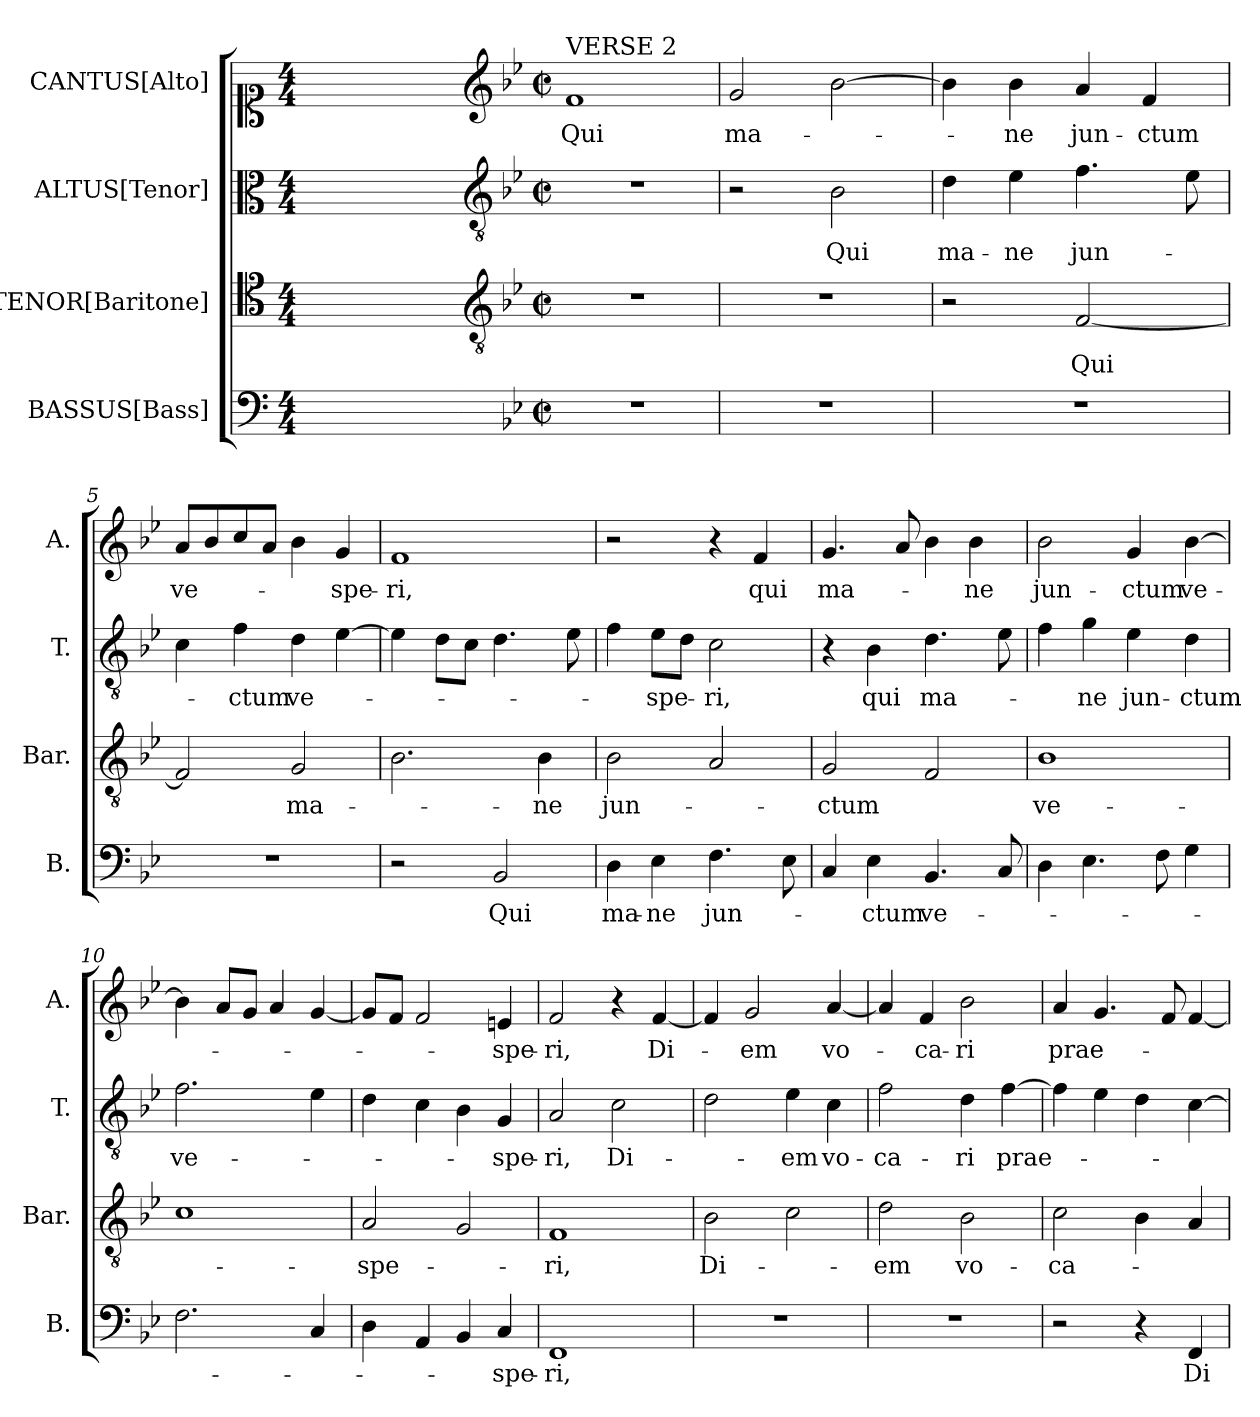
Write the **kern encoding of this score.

**kern	**text	**kern	**text	**kern	**text	**kern	**text
*part4	*part4	*part3	*part3	*part2	*part2	*part1	*part1
*staff4	*staff4	*staff3	*staff3	*staff2	*staff2	*staff1	*staff1
*I"BASSUS[Bass]	*	*I"TENOR[Baritone]	*	*I"ALTUS[Tenor]	*	*I"CANTUS[Alto]	*
*I'B.	*	*I'Bar.	*	*I'T.	*	*I'A.	*
*clefF4	*	*clefC4	*	*clefC3	*	*clefC1	*
*	*	*ITrd7c12	*	*ITrd7c12	*	*	*
*k[]	*	*k[]	*	*k[]	*	*k[]	*
*C:	*	*C:	*	*C:	*	*C:	*
*M4/4	*	*M4/4	*	*M4/4	*	*M4/4	*
=1	=1	=1	=1	=1	=1	=1	=1
1ryy	.	1ryy	.	1ryy	.	1ryy	.
=2-	=2-	=2-	=2-	=2-	=2-	=2-	=2-
*	*	*clefGv2	*	*clefGv2	*	*clefG2	*
*k[b-e-]	*	*k[b-e-]	*	*k[b-e-]	*	*k[b-e-]	*
*B-:	*	*B-:	*	*B-:	*	*B-:	*
*M2/2	*	*M2/2	*	*M2/2	*	*M2/2	*
*met(c|)	*	*met(c|)	*	*met(c|)	*	*met(c|)	*
!	!	!	!	!	!	!LO:TX:a:t=VERSE 2	!
!	!	!	!	!	!	!	!LO:LY:b
1r	.	1r	.	1r	.	1f	Qui
=3	=3	=3	=3	=3	=3	=3	=3
!	!	!	!	!	!	!	!LO:LY:b
1r	.	1r	.	2r	.	2g/	ma-
!	!	!	!	!	!LO:LY:b	!	!
.	.	.	.	2BB-\	Qui	[>2b-\	.
=4	=4	=4	=4	=4	=4	=4	=4
!	!	!	!	!	!LO:LY:b	!	!
1r	.	2r	.	4D\	ma-	4b-\]	.
!	!	!	!	!	!LO:LY:b	!	!LO:LY:b
.	.	.	.	4E-\	-ne	4b-\	-ne
!	!	!	!LO:LY:b	!	!LO:LY:b	!	!LO:LY:b
.	.	[<2FF/	Qui	4.F\	jun-	4a/	jun-
!	!	!	!	!	!	!	!LO:LY:b
.	.	.	.	.	.	4f/	-ctum
.	.	.	.	8E-\	.	.	.
=5	=5	=5	=5	=5	=5	=5	=5
!	!	!	!	!	!	!	!LO:LY:b
1r	.	2FF/]	.	4C\	.	8a/L	ve-
.	.	.	.	.	.	8b-/	.
!	!	!	!	!	!LO:LY:b	!	!
.	.	.	.	4F\	-ctum	8cc/	.
.	.	.	.	.	.	8a/J	.
!	!	!	!LO:LY:b	!	!LO:LY:b	!	!
.	.	2GG/	ma-	4D\	ve-	4b-\	.
!	!	!	!	!	!	!	!LO:LY:b
.	.	.	.	[>4E-\	.	4g/	-spe-
=6	=6	=6	=6	=6	=6	=6	=6
!	!	!	!	!	!	!	!LO:LY:b
2r	.	2.BB-\	.	4E-\]	.	1f	-ri,
.	.	.	.	8D\L	.	.	.
.	.	.	.	8C\J	.	.	.
!	!LO:LY:b	!	!	!	!	!	!
2BB-/	Qui	.	.	4.D\	.	.	.
!	!	!	!LO:LY:b	!	!	!	!
.	.	4BB-\	-ne	.	.	.	.
.	.	.	.	8E-\	.	.	.
!!LO:LB:g=z
=7	=7	=7	=7	=7	=7	=7	=7
!	!LO:LY:b	!	!LO:LY:b	!	!	!	!
4D\	ma-	2BB-\	jun-	4F\	.	2r	.
!	!LO:LY:b	!	!	!	!LO:LY:b	!	!
4E-\	-ne	.	.	8E-\L	-spe-	.	.
.	.	.	.	8D\J	.	.	.
!	!LO:LY:b	!	!	!	!LO:LY:b	!	!
4.F\	jun-	2AA/	.	2C\	-ri,	4r	.
!	!	!	!	!	!	!	!LO:LY:b
.	.	.	.	.	.	4f/	qui
8E-\	.	.	.	.	.	.	.
=8	=8	=8	=8	=8	=8	=8	=8
!	!	!	!LO:LY:b	!	!	!	!LO:LY:b
4C/	.	2GG/	-ctum	4r	.	4.g/	ma-
!	!LO:LY:b	!	!	!	!LO:LY:b	!	!
4E-\	-ctum	.	.	4BB-\	qui	.	.
.	.	.	.	.	.	8a/	.
!	!LO:LY:b	!	!	!	!LO:LY:b	!	!
4.BB-/	ve-	2FF/	.	4.D\	ma-	4b-\	.
!	!	!	!	!	!	!	!LO:LY:b
.	.	.	.	.	.	4b-\	-ne
8C/	.	.	.	8E-\	.	.	.
=9	=9	=9	=9	=9	=9	=9	=9
!	!	!	!LO:LY:b	!	!	!	!LO:LY:b
4D\	.	1BB-	ve-	4F\	.	2b-\	jun-
!	!	!	!	!	!LO:LY:b	!	!
4.E-\	.	.	.	4G\	-ne	.	.
!	!	!	!	!	!LO:LY:b	!	!LO:LY:b
.	.	.	.	4E-\	jun-	4g/	-ctum
8F\	.	.	.	.	.	.	.
!	!	!	!	!	!LO:LY:b	!	!LO:LY:b
4G\	.	.	.	4D\	-ctum	[>4b-\	ve-
=10	=10	=10	=10	=10	=10	=10	=10
!	!	!	!	!	!LO:LY:b	!	!
2.F\	.	1C	.	2.F\	ve-	4b-\]	.
.	.	.	.	.	.	8a/L	.
.	.	.	.	.	.	8g/J	.
.	.	.	.	.	.	4a/	.
4C/	.	.	.	4E-\	.	[<4g/	.
=11	=11	=11	=11	=11	=11	=11	=11
!	!	!	!LO:LY:b	!	!	!	!
4D\	.	2AA/	-spe-	4D\	.	8g/L]	.
.	.	.	.	.	.	8f/J	.
4AA/	.	.	.	4C\	.	2f/	.
4BB-/	.	2GG/	.	4BB-\	.	.	.
!	!LO:LY:b	!	!	!	!LO:LY:b	!	!LO:LY:b
4C/	-spe-	.	.	4GG/	-spe-	4en/	-spe-
=12	=12	=12	=12	=12	=12	=12	=12
!	!LO:LY:b	!	!LO:LY:b	!	!LO:LY:b	!	!LO:LY:b
1FF	-ri,	1FF	-ri,	2AA/	-ri,	2f/	-ri,
!	!	!	!	!	!LO:LY:b	!	!
.	.	.	.	2C\	Di-	4r	.
!	!	!	!	!	!	!	!LO:LY:b
.	.	.	.	.	.	[<4f/	Di-
!!LO:LB:g=z
=13	=13	=13	=13	=13	=13	=13	=13
!	!	!	!LO:LY:b	!	!	!	!
1r	.	2BB-\	Di-	2D\	.	4f/]	.
!	!	!	!	!	!	!	!LO:LY:b
.	.	.	.	.	.	2g/	-em
!	!	!	!	!	!LO:LY:b	!	!
.	.	2C\	.	4E-\	-em	.	.
!	!	!	!	!	!LO:LY:b	!	!LO:LY:b
.	.	.	.	4C\	vo-	[<4a/	vo-
=14	=14	=14	=14	=14	=14	=14	=14
!	!	!	!LO:LY:b	!	!LO:LY:b	!	!
1r	.	2D\	-em	2F\	-ca-	4a/]	.
!	!	!	!	!	!	!	!LO:LY:b
.	.	.	.	.	.	4f/	-ca-
!	!	!	!LO:LY:b	!	!LO:LY:b	!	!LO:LY:b
.	.	2BB-\	vo-	4D\	-ri	2b-\	-ri
!	!	!	!	!	!LO:LY:b	!	!
.	.	.	.	[>4F\	prae-	.	.
=15	=15	=15	=15	=15	=15	=15	=15
!	!	!	!LO:LY:b	!	!	!	!LO:LY:b
2r	.	2C\	-ca-	4F\]	.	4a/	prae-
.	.	.	.	4E-\	.	4.g/	.
4r	.	4BB-\	.	4D\	.	.	.
.	.	.	.	.	.	8f/	.
!	!LO:LY:b	!	!	!	!	!	!
4FF/	Di-	4AA/	.	[>4C\	.	[<4f/	.
=	=	=	=	=	=	=	=
*-	*-	*-	*-	*-	*-	*-	*-
